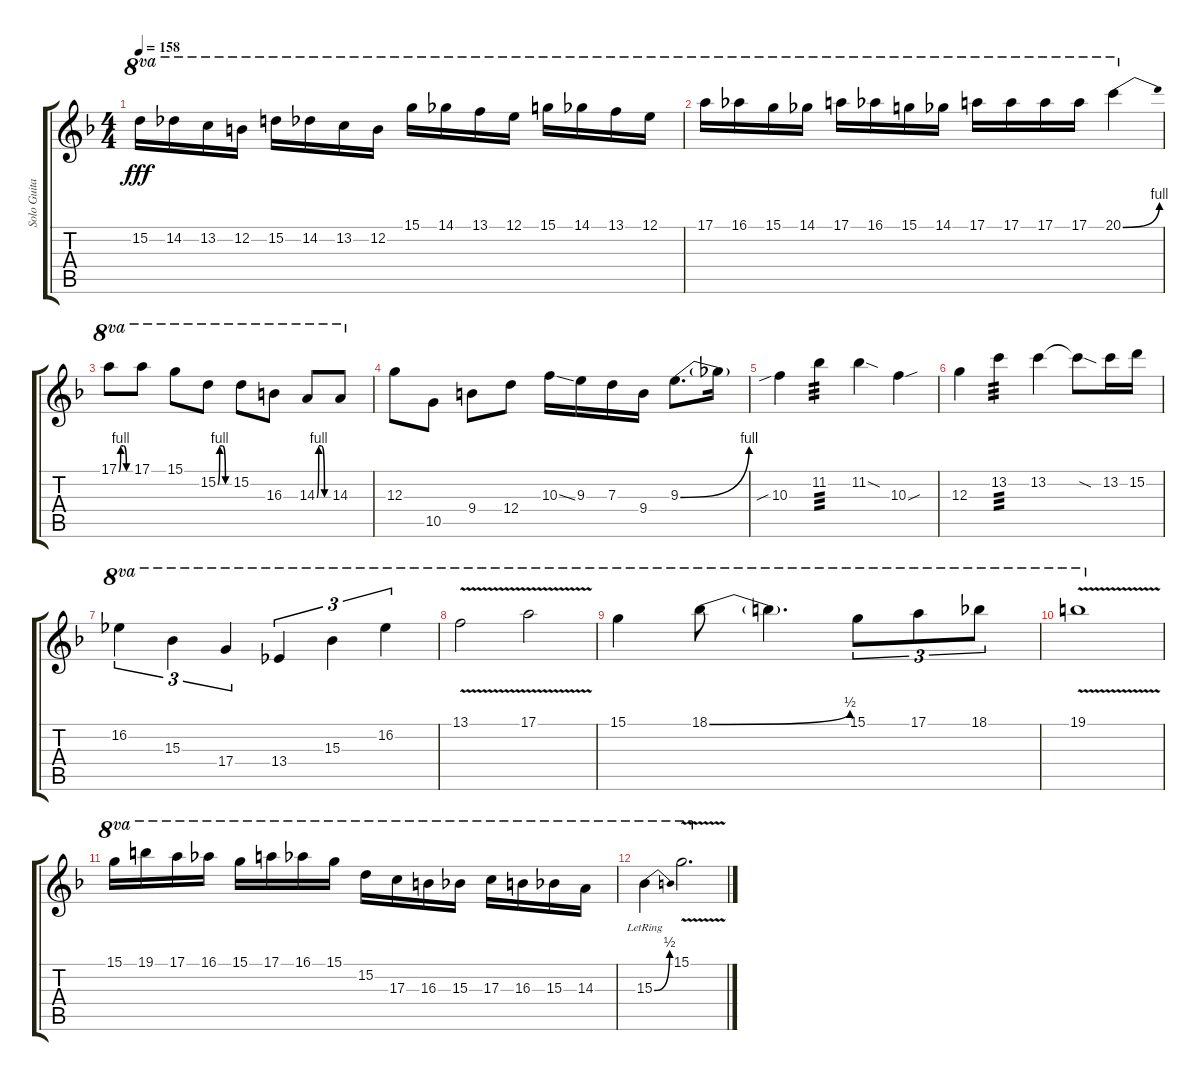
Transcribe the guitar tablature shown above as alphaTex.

\track ("Solo Guitar 1" "Solo Guita") {instrument distortionguitar}
\staff {score tabs}
\tuning (E4 B3 G3 D3 A2 D2) {hide}
\ts (4 4)
\tempo 158
\clef g2
\ks f
15.2.16{ot 8va dy fff} 14.2.16{ot 8va} 13.2.16{ot 8va} 12.2.16{ot 8va} 15.2.16{ot 8va} 14.2.16{ot 8va} 13.2.16{ot 8va} 12.2.16{ot 8va} 15.1.16{ot 8va} 14.1.16{ot 8va} 13.1.16{ot 8va} 12.1.16{ot 8va} 15.1.16{ot 8va} 14.1.16{ot 8va} 13.1.16{ot 8va} 12.1.16{ot 8va} |
17.1.16{ot 8va} 16.1.16{ot 8va} 15.1.16{ot 8va} 14.1.16{ot 8va} 17.1.16{ot 8va} 16.1.16{ot 8va} 15.1.16{ot 8va} 14.1.16{ot 8va} 17.1.16{ot 8va} 17.1.16{ot 8va} 17.1.16{ot 8va} 17.1.16{ot 8va} 20.1{be (bend 0 0 60 4)}.4{ot 8va} |
17.1{be (custom 0 0 10 4 25 4 40 0 60 0)}.8{ot 8va} 17.1.8{ot 8va} 15.1.8{ot 8va} 15.2{be (custom 0 0 10 4 25 4 40 0 60 0)}.8{ot 8va} 15.2.8{ot 8va} 16.3.8{ot 8va} 14.3{be (custom 0 0 10 4 25 4 40 0 60 0)}.8{ot 8va} 14.3.8{ot 8va} |
12.3.8 10.5.8 9.4.8 12.4.8 10.3{ss}.16 9.3.16 7.3.16 9.4.16 9.3{be (bend 0 0 60 4)}.8{d} 9.3{t}.16 |
10.3{sib}.4 11.2.4{tp 3} 11.2{sod}.4 10.3{sou}.4 |
12.3.4 13.2.4{tp 3} 13.2.4 13.2{sod t}.8 13.2.16 15.2.16 |
16.2.4{tu (3 2) ot 8va} 15.3.4{tu (3 2) ot 8va} 17.4.4{tu (3 2) ot 8va} 13.4.4{tu (3 2) ot 8va} 15.3.4{tu (3 2) ot 8va} 16.2.4{tu (3 2) ot 8va} |
13.1{v}.2{ot 8va} 17.1{v}.2{ot 8va} |
15.1.4{ot 8va} 18.1{be (bend 0 0 60 2)}.8{ot 8va} 18.1{t}.4{d ot 8va} 15.1.8{tu (3 2) ot 8va} 17.1.8{tu (3 2) ot 8va} 18.1.8{tu (3 2) ot 8va} |
19.1{v}.1{ot 8va} |
15.1.16{ot 8va} 19.1.16{ot 8va} 17.1.16{ot 8va} 16.1.16{ot 8va} 15.1.16{ot 8va} 17.1.16{ot 8va} 16.1.16{ot 8va} 15.1.16{ot 8va} 15.2.16{ot 8va} 17.3.16{ot 8va} 16.3.16{ot 8va} 15.3.16{ot 8va} 17.3.16{ot 8va} 16.3.16{ot 8va} 15.3.16{ot 8va} 14.3.16{ot 8va} |
15.3{be (bend 0 0 60 2) lr}.4{ot 8va} 15.1{v}.2{d ot 8va}
